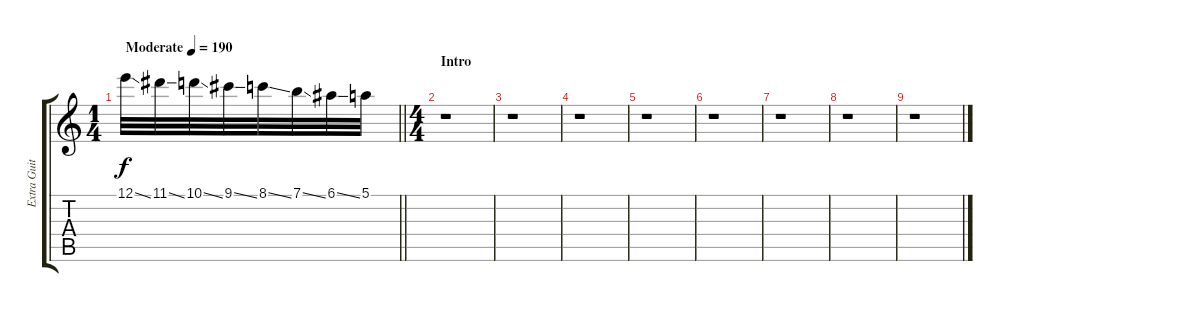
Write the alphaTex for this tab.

\track ("Extra Guitar Parts" "Extra Guit") {instrument distortionguitar}
\staff {score tabs}
\tuning (E4 B3 G3 D3 A2 E2) {hide}
\ts (1 4)
\tempo (190 "Moderate")
\clef g2
\barLineRight lightlight
\ks c
12.1{ss}.32{dy f instrument guitarfretnoise} 11.1{ss}.32 10.1{ss}.32 9.1{ss}.32 8.1{ss}.32 7.1{ss}.32 6.1{ss}.32 5.1.32 |
\ts (4 4)
\section ("" "Intro")
r.1{instrument distortionguitar} |
r.1 |
r.1 |
r.1 |
r.1 |
r.1 |
r.1 |
r.1
